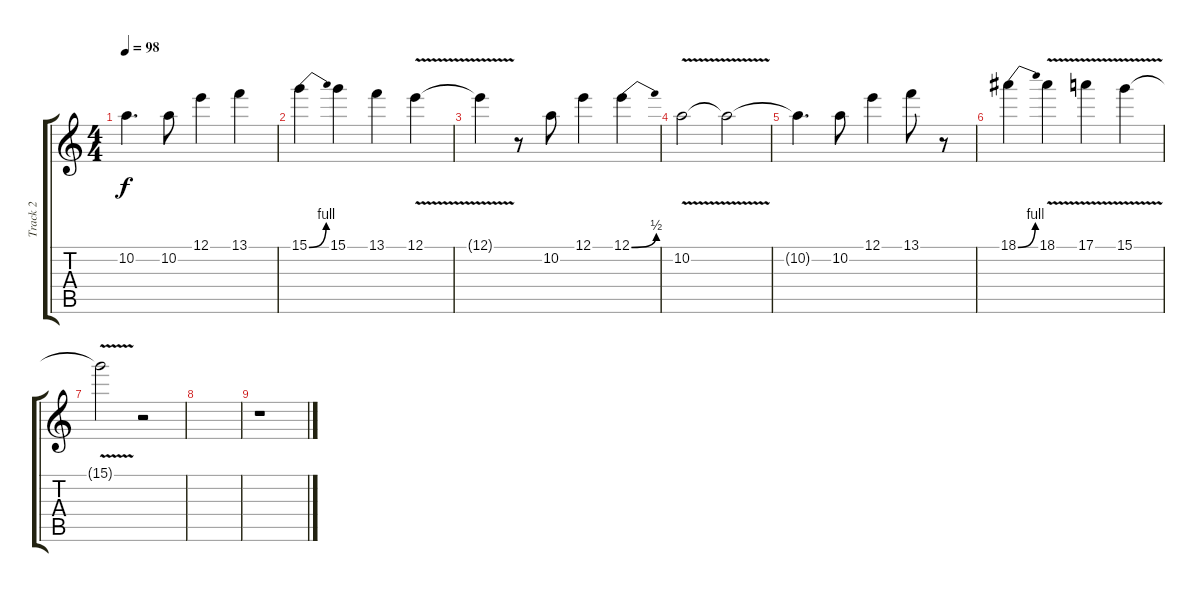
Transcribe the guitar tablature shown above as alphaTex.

\track ("Track 2" "Track 2") {instrument distortionguitar}
\staff {score tabs}
\tuning (E4 B3 G3 D3 A2 E2) {hide}
\ts (4 4)
\tempo 98
\clef g2
\ks c
10.2{t}.4{d dy f} 10.2.8 12.1.4 13.1.4 |
15.1{be (bend 0 0 60 4)}.4 15.1.4 13.1.4 12.1{v}.4 |
12.1{t}.4 r.8 10.2.8 12.1.4 12.1{be (bend 0 0 60 2)}.4 |
10.2{v}.2 10.2{t}.2 |
10.2{t}.4{d} 10.2.8 12.1.4 13.1.8 r.8 |
18.1{be (bend 0 0 60 4)}.4 18.1{v}.4 17.1{v}.4 15.1{v}.4 |
15.1{t}.2 r.2 |
|
r.1
